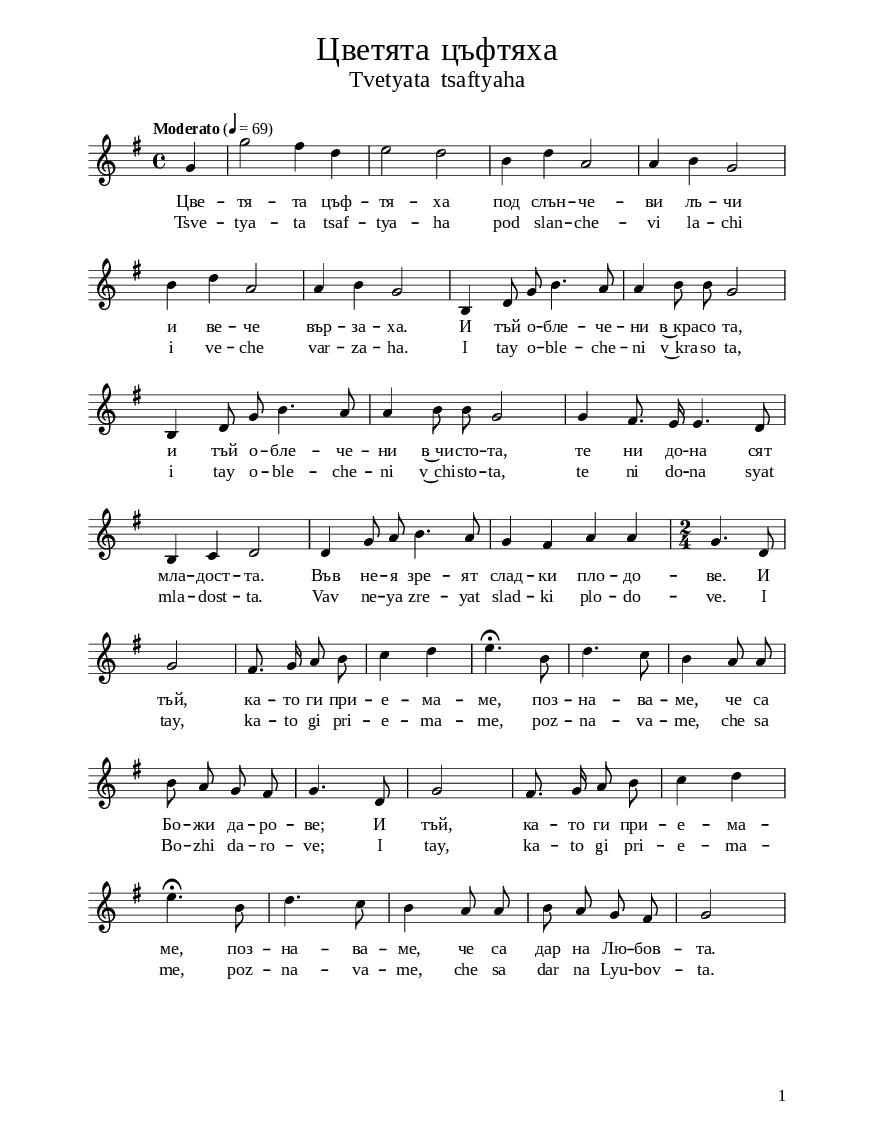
\version "2.20.0"

\paper {
  #(set-paper-size "a5")
}

\bookpart {
  \paper {
    print-all-headers = ##t
    print-page-number = ##t
    print-first-page-number = ##t

    % put page numbers on the bottom
    oddHeaderMarkup = \markup ""
    evenHeaderMarkup = \markup ""
    oddFooterMarkup = \markup
    \fill-line {
      ""
      \on-the-fly #print-page-number-check-first \fromproperty #'page:page-number-string
    }
    evenFooterMarkup = \markup
    \fill-line {
      \on-the-fly #print-page-number-check-first \fromproperty #'page:page-number-string
      ""
    }

    left-margin = 1.5\cm
    right-margin = 1.5\cm
    top-margin = 1.6\cm
    bottom-margin = 1.2\cm
    ragged-bottom = ##t % do not spread the staves to fill the whole vertical space

    % change lyrics and titles font (affects notes also)
    fonts =
    #(make-pango-font-tree
      "Times New Roman"
      "DejaVu Sans"
      "DejaVu Sans Mono"
      (/ (* staff-height pt) 3.6))

    % change distance between staves
    system-system-spacing =
    #'((basic-distance . 12)
       (minimum-distance . 6)
       (padding . 1)
       (stretchability . 12))
  }

  \header {
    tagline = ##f
  }

  \score{
    \layout {
      indent = 0.0\cm % remove first line indentation
      %ragged-last = ##t % do not spread last line to fill the whole space
      \context {
        \Score
        \omit BarNumber %remove bar numbers
      } % context

      \context {
        % change staff size
        \Staff
        fontSize = #+0 % affects notes size only
        \override StaffSymbol #'staff-space = #(magstep -3)
        \override StaffSymbol #'thickness = #0.5
        \override BarLine #'hair-thickness = #1
        %\override StaffSymbol #'ledger-line-thickness = #'(0 . 0)
      }

      \context {
        % adjust space between staff and lyrics and between the two lyric lines
        \Lyrics
        \override VerticalAxisGroup.nonstaff-relatedstaff-spacing = #'((basic-distance . 4.5))
        \override VerticalAxisGroup.nonstaff-nonstaff-spacing = #'((minimum-distance . 2))
      }
    } % layout

    \new Voice \absolute {
      \clef treble
      \key g \major
      \time 4/4
      \tempo \markup {
        % make tempo note smaller
        \concat {
          "Moderato " \normal-text { "(" }
          \teeny \general-align #Y #DOWN \note #"4" #0.8
          \normal-text { " = 69)" }
        }
      }
      \autoBeamOff

      \partial 4

      g'4 | g''2 fis''4 d''4 |e''2 d''2 | b'4  d''4 a'2| a'4 b'4 g'2 | \break

      b'4 d''4 a'2 | a'4 b'4 g'2| b4 d'8 g'8 b'4. a'8 | a'4 b'8 b'8 g'2 | \break

      b4 d'8 g'8 b'4. a'8 | a'4 b'8 b'8 g'2 | g'4 fis'8. e'16 e'4. d'8 | \break

      b4 c'4 d'2 | d'4 g'8 a'8 b'4. a'8 | g'4 fis'4 a'4 a'4 |  \time 2/4 g'4. d'8 | \break

      g'2 | fis'8. g'16 a'8 b'8 | c''4 d''4 | e''4.\fermata b'8 | d''4. c''8 | b'4 a'8 a'8 | \break

      b'8 a'8 g'8 fis'8 | g'4. d'8 | g'2 | fis'8. g'16 a'8 b'8 | c''4 d''4 | \break

      e''4.\fermata b'8 | d''4. c''8 | b'4 a'8 a'8 | b'8 a'8 g'8 fis'8 | g'2 \break
    }

    \addlyrics {
      Цве -- тя -- та цъф -- тя -- ха под слън -- че -- ви лъ -- чи

      и ве -- че вър -- за -- ха. И тъй о -- бле -- че -- ни в~кра -- со та,

      и тъй о -- бле -- че -- ни в~чи -- сто -- та, те ни до -- на сят

      мла -- дост -- та. Във не -- я зре -- ят слад -- ки пло -- до -- ве. И

      тъй, ка -- то ги при -- е -- ма -- ме, поз -- на -- ва -- ме, че са

      Бо -- жи да -- ро -- ве;  И

      тъй, ка -- то ги при -- е -- ма -- ме, поз -- на -- ва -- ме, че са дар на Лю -- бов -- та.
    }
    \addlyrics {
      Tsve -- tya -- ta tsaf -- tya -- ha pod slan -- che -- vi la -- chi

      i ve -- che var -- za -- ha. I tay o -- ble -- che -- ni v~kra -- so ta,

      i tay o -- ble -- che -- ni v~chi -- sto -- ta, te ni do -- na syat

      mla -- dost -- ta. Vav ne -- ya zre -- yat slad -- ki plo -- do -- ve. I

      tay, ka -- to gi pri -- e -- ma -- me, poz -- na -- va -- me, che sa

      Bo -- zhi da -- ro -- ve;  I

      tay, ka -- to gi pri -- e -- ma -- me, poz -- na -- va -- me, che sa dar na Lyu -- bov -- ta.}

      \header {
        title = \markup \column \normal-text \fontsize #2.5 {
          \center-align
          \line { Цветята цъфтяха}
          \vspace #-0.6
          \center-align
          \line \fontsize #-3 { Tvetyata tsaftyaha}
          \vspace #-0.8
          \center-align
          \line \fontsize #-3 { " " }
        }
      }

      \midi{}

    } % score

    \pageBreak

    % include foreign translation(s) of the song
    \version "2.20.0"

\markup \fill-line { \fontsize #6 "Die Blumen erblühten" }
\markup \null
\markup \null
\markup \fontsize #+2.5 {
    \hspace #10
    \override #'(baseline-skip . 2)

        \column {
     \line { " " }

  \line { " "Die Blumen erblühten unter den Strahlen der Sonne,}

  \line { " "und trugen bereits Früchte. }

  \line { " "Und so gekleidet in Schönheit}

  \line { " "und so gekleidet in Reinheit,}

  \line { " "bringen sie uns die Jugend. }

  \line { " "In ihr reifen süße Früchte.}

  \line { " "Und so, wenn wir sie empfangen, }

  \line { " "erkennen wir, dass sie göttliche Gaben sind;}

  \line { " "und so, wenn wir sie empfangen,}

  \line { " "erkennen wir, dass sie eine Gabe der Liebe sind!}

    }


}


  } % bookpart
